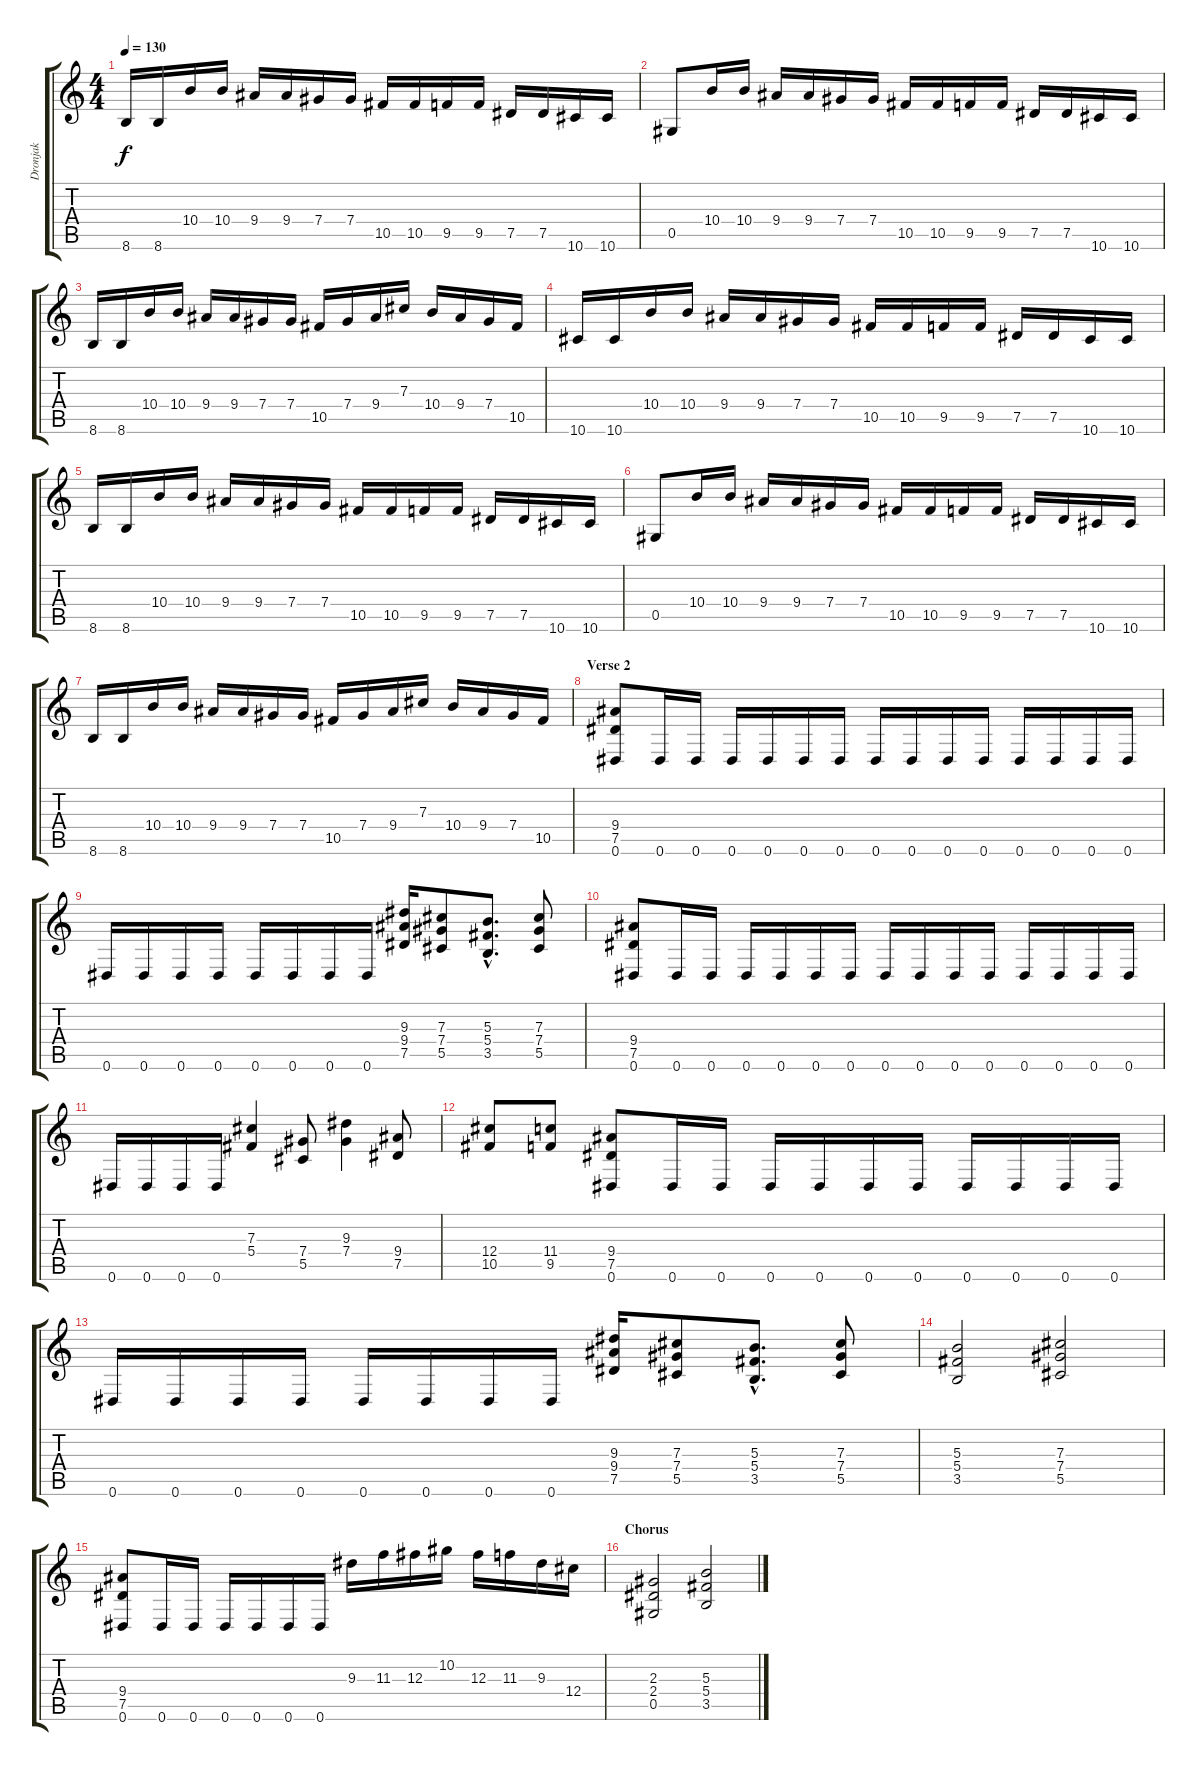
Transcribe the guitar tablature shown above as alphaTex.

\track ("Dronjak" "Dronjak") {instrument distortionguitar}
\staff {score tabs}
\tuning (Eb4 Bb3 Gb3 Db3 Ab2 Eb2) {hide}
\ts (4 4)
\tempo 130
\clef g2
\ks c
8.6.16{dy f} 8.6.16 10.4.16 10.4.16 9.4.16 9.4.16 7.4.16 7.4.16 10.5.16 10.5.16 9.5.16 9.5.16 7.5.16 7.5.16 10.6.16 10.6.16 |
0.5.8 10.4.16 10.4.16 9.4.16 9.4.16 7.4.16 7.4.16 10.5.16 10.5.16 9.5.16 9.5.16 7.5.16 7.5.16 10.6.16 10.6.16 |
8.6.16 8.6.16 10.4.16 10.4.16 9.4.16 9.4.16 7.4.16 7.4.16 10.5.16 7.4.16 9.4.16 7.3.16 10.4.16 9.4.16 7.4.16 10.5.16 |
10.6.16 10.6.16 10.4.16 10.4.16 9.4.16 9.4.16 7.4.16 7.4.16 10.5.16 10.5.16 9.5.16 9.5.16 7.5.16 7.5.16 10.6.16 10.6.16 |
8.6.16 8.6.16 10.4.16 10.4.16 9.4.16 9.4.16 7.4.16 7.4.16 10.5.16 10.5.16 9.5.16 9.5.16 7.5.16 7.5.16 10.6.16 10.6.16 |
0.5.8 10.4.16 10.4.16 9.4.16 9.4.16 7.4.16 7.4.16 10.5.16 10.5.16 9.5.16 9.5.16 7.5.16 7.5.16 10.6.16 10.6.16 |
8.6.16 8.6.16 10.4.16 10.4.16 9.4.16 9.4.16 7.4.16 7.4.16 10.5.16 7.4.16 9.4.16 7.3.16 10.4.16 9.4.16 7.4.16 10.5.16 |
\section ("" "Verse 2")
(9.4 7.5 0.6).8 0.6.16 0.6.16 0.6.16 0.6.16 0.6.16 0.6.16 0.6.16 0.6.16 0.6.16 0.6.16 0.6.16 0.6.16 0.6.16 0.6.16 |
0.6.16 0.6.16 0.6.16 0.6.16 0.6.16 0.6.16 0.6.16 0.6.16 (9.3 9.4 7.5).16 (7.3 7.4 5.5).8 (5.3{hac} 5.4{hac} 3.5{hac}).8{d} (7.3 7.4 5.5).8 |
(9.4 7.5 0.6).8 0.6.16 0.6.16 0.6.16 0.6.16 0.6.16 0.6.16 0.6.16 0.6.16 0.6.16 0.6.16 0.6.16 0.6.16 0.6.16 0.6.16 |
0.6.16 0.6.16 0.6.16 0.6.16 (7.3 5.4).4 (7.4 5.5).8 (9.3 7.4).4 (9.4 7.5).8 |
(12.4 10.5).8 (11.4 9.5).8 (9.4 7.5 0.6).8 0.6.16 0.6.16 0.6.16 0.6.16 0.6.16 0.6.16 0.6.16 0.6.16 0.6.16 0.6.16 |
0.6.16 0.6.16 0.6.16 0.6.16 0.6.16 0.6.16 0.6.16 0.6.16 (9.3 9.4 7.5).16 (7.3 7.4 5.5).8 (5.3{hac} 5.4{hac} 3.5{hac}).8{d} (7.3 7.4 5.5).8 |
(5.3 5.4 3.5).2 (7.3 7.4 5.5).2 |
(9.4 7.5 0.6).8 0.6.16 0.6.16 0.6.16 0.6.16 0.6.16 0.6.16 9.3.16 11.3.16 12.3.16 10.2.16 12.3.16 11.3.16 9.3.16 12.4.16 |
\section ("" "Chorus")
(2.3 2.4 0.5).2 (5.3 5.4 3.5).2
